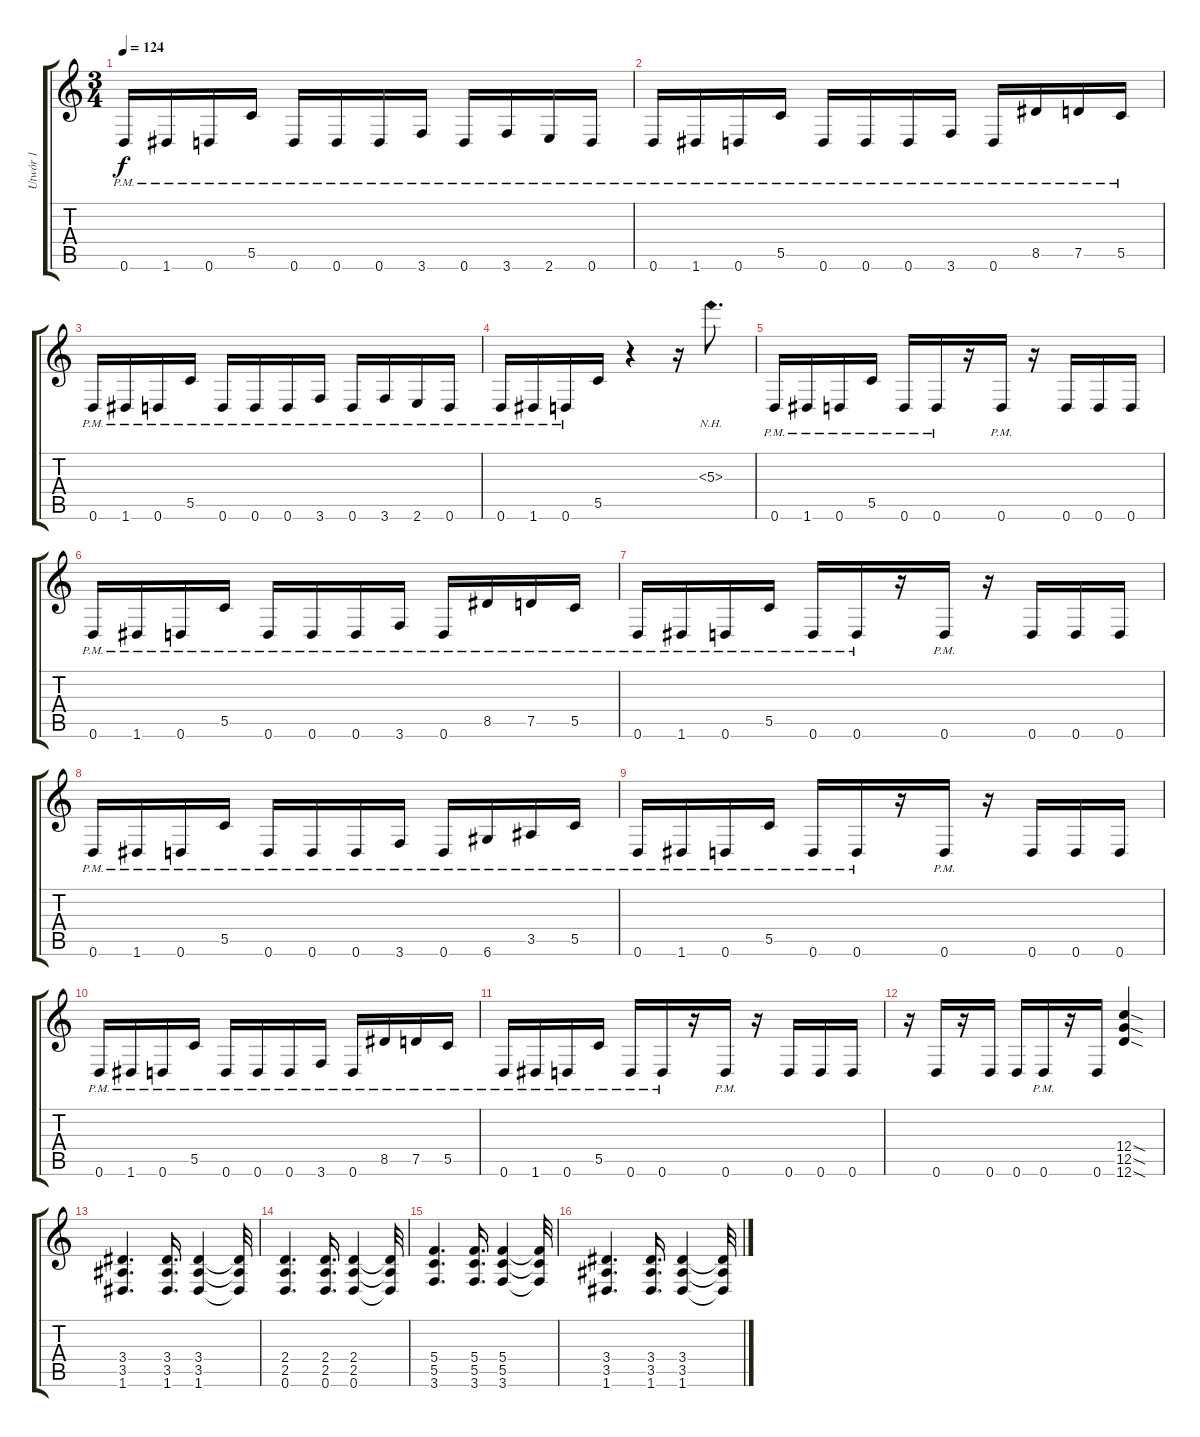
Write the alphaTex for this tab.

\track ("Utwór 1" "Utwór 1") {instrument distortionguitar}
\staff {score tabs}
\tuning (D4 A3 F3 C3 G2 D2) {hide}
\ts (3 4)
\tempo 124
\clef g2
\ks c
0.6{pm}.16{dy f} 1.6{pm}.16 0.6{pm}.16 5.5{pm}.16 0.6{pm}.16 0.6{pm}.16 0.6{pm}.16 3.6{pm}.16 0.6{pm}.16 3.6{pm}.16 2.6{pm}.16 0.6{pm}.16 |
0.6{pm}.16 1.6{pm}.16 0.6{pm}.16 5.5{pm}.16 0.6{pm}.16 0.6{pm}.16 0.6{pm}.16 3.6{pm}.16 0.6{pm}.16 8.5{pm}.16 7.5{pm}.16 5.5{pm}.16 |
0.6{pm}.16 1.6{pm}.16 0.6{pm}.16 5.5{pm}.16 0.6{pm}.16 0.6{pm}.16 0.6{pm}.16 3.6{pm}.16 0.6{pm}.16 3.6{pm}.16 2.6{pm}.16 0.6{pm}.16 |
0.6{pm}.16 1.6{pm}.16 0.6{pm}.16 5.5.16 r.4 r.16 5.3{nh}.8{d} |
0.6{pm}.16 1.6{pm}.16 0.6{pm}.16 5.5{pm}.16 0.6{pm}.16 0.6{pm}.16 r.16 0.6{pm}.16 r.16 0.6.16 0.6.16 0.6.16 |
0.6{pm}.16 1.6{pm}.16 0.6{pm}.16 5.5{pm}.16 0.6{pm}.16 0.6{pm}.16 0.6{pm}.16 3.6{pm}.16 0.6{pm}.16 8.5{pm}.16 7.5{pm}.16 5.5{pm}.16 |
0.6{pm}.16 1.6{pm}.16 0.6{pm}.16 5.5{pm}.16 0.6{pm}.16 0.6{pm}.16 r.16 0.6{pm}.16 r.16 0.6.16 0.6.16 0.6.16 |
0.6{pm}.16 1.6{pm}.16 0.6{pm}.16 5.5{pm}.16 0.6{pm}.16 0.6{pm}.16 0.6{pm}.16 3.6{pm}.16 0.6{pm}.16 6.6{pm}.16 3.5{pm}.16 5.5{pm}.16 |
0.6{pm}.16 1.6{pm}.16 0.6{pm}.16 5.5{pm}.16 0.6{pm}.16 0.6{pm}.16 r.16 0.6{pm}.16 r.16 0.6.16 0.6.16 0.6.16 |
0.6{pm}.16 1.6{pm}.16 0.6{pm}.16 5.5{pm}.16 0.6{pm}.16 0.6{pm}.16 0.6{pm}.16 3.6{pm}.16 0.6{pm}.16 8.5{pm}.16 7.5{pm}.16 5.5{pm}.16 |
0.6{pm}.16 1.6{pm}.16 0.6{pm}.16 5.5{pm}.16 0.6{pm}.16 0.6{pm}.16 r.16 0.6{pm}.16 r.16 0.6.16 0.6.16 0.6.16 |
r.16 0.6.16 r.16 0.6.16 0.6.16 0.6{pm}.16 r.16 0.6.16 (12.4{sod} 12.5{sod} 12.6{sod}).4 |
(3.4 3.5 1.6).4{d} (3.4 3.5 1.6).16{d} (3.4 3.5 1.6).4 (3.4{t} 3.5{t} 1.6{t}).32 |
(2.4 2.5 0.6).4{d} (2.4 2.5 0.6).16{d} (2.4 2.5 0.6).4 (2.4{t} 2.5{t} 0.6{t}).32 |
(5.4 5.5 3.6).4{d} (5.4 5.5 3.6).16{d} (5.4 5.5 3.6).4 (5.4{t} 5.5{t} 3.6{t}).32 |
(3.4 3.5 1.6).4{d} (3.4 3.5 1.6).16{d} (3.4 3.5 1.6).4 (3.4{t} 3.5{t} 1.6{t}).32
